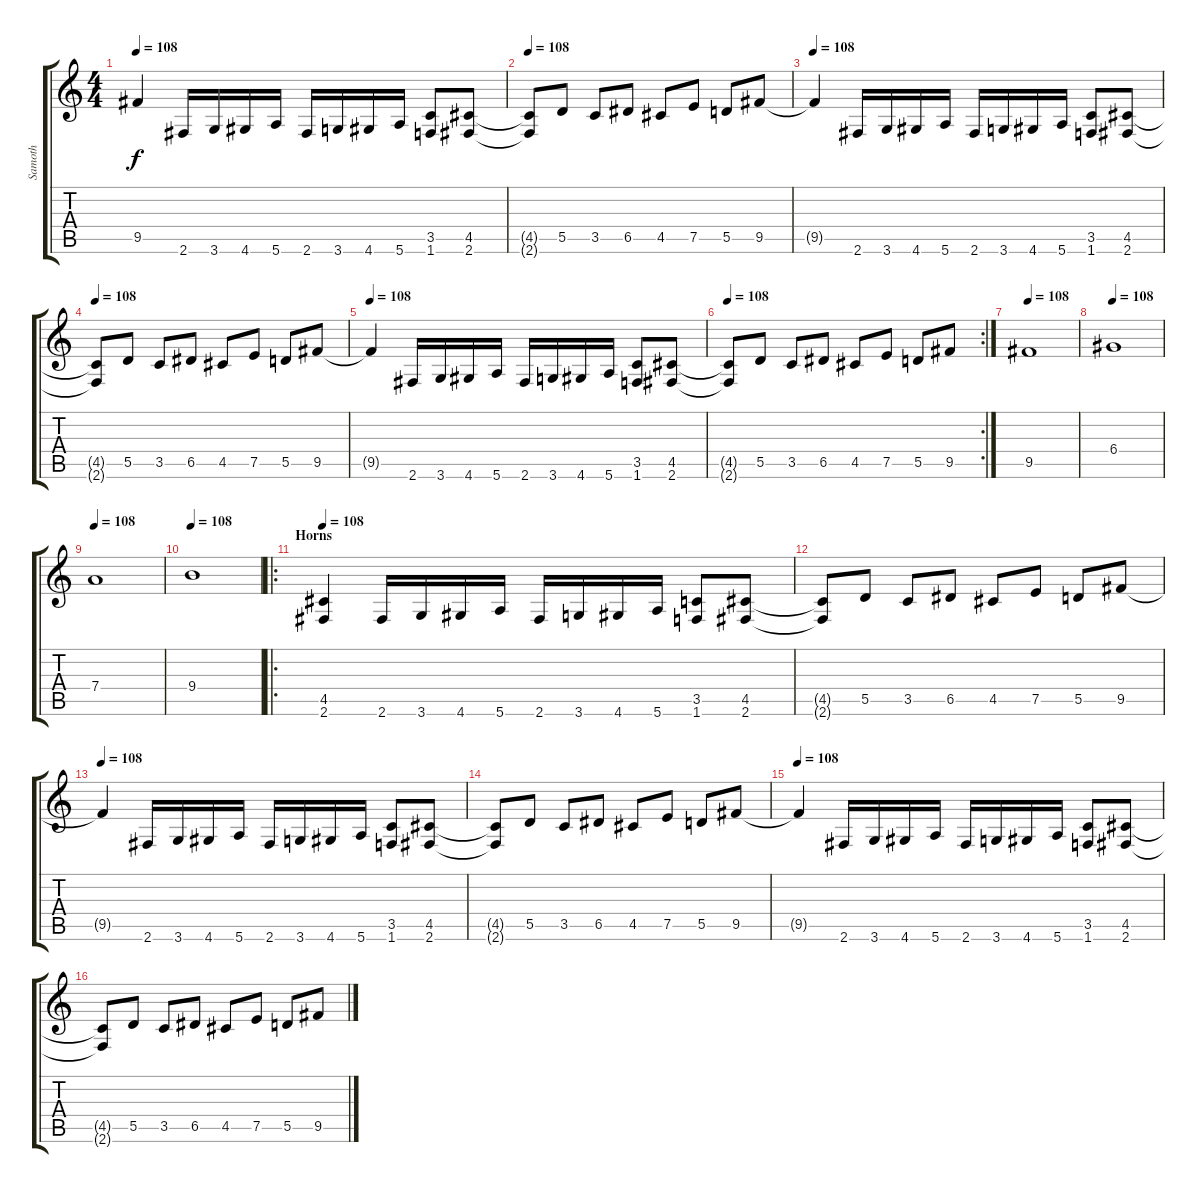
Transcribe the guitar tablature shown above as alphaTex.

\track ("Samoth" "Samoth") {instrument distortionguitar}
\staff {score tabs}
\tuning (E4 B3 G3 D3 A2 E2) {hide}
\ts (4 4)
\tempo 108
\clef g2
\ks c
9.5{t}.4{dy f} 2.6.16 3.6.16 4.6.16 5.6.16 2.6.16 3.6.16 4.6.16 5.6.16 (3.5 1.6).8 (4.5 2.6).8 |
\tempo 108
(4.5{t} 2.6{t}).8 5.5.8 3.5.8 6.5.8 4.5.8 7.5.8 5.5.8 9.5.8 |
\tempo 108
9.5{t}.4 2.6.16 3.6.16 4.6.16 5.6.16 2.6.16 3.6.16 4.6.16 5.6.16 (3.5 1.6).8 (4.5 2.6).8 |
\tempo 108
(4.5{t} 2.6{t}).8 5.5.8 3.5.8 6.5.8 4.5.8 7.5.8 5.5.8 9.5.8 |
\tempo 108
9.5{t}.4 2.6.16 3.6.16 4.6.16 5.6.16 2.6.16 3.6.16 4.6.16 5.6.16 (3.5 1.6).8 (4.5 2.6).8 |
\rc 2
\tempo 108
(4.5{t} 2.6{t}).8 5.5.8 3.5.8 6.5.8 4.5.8 7.5.8 5.5.8 9.5.8 |
\tempo 108
9.5.1 |
\tempo 108
6.4.1 |
\tempo 108
7.4.1 |
\tempo 108
9.4.1 |
\ro
\section ("" "Horns")
\tempo 108
(4.5 2.6).4 2.6.16 3.6.16 4.6.16 5.6.16 2.6.16 3.6.16 4.6.16 5.6.16 (3.5 1.6).8 (4.5 2.6).8 |
(4.5{t} 2.6{t}).8 5.5.8 3.5.8 6.5.8 4.5.8 7.5.8 5.5.8 9.5.8 |
\tempo 108
9.5{t}.4 2.6.16 3.6.16 4.6.16 5.6.16 2.6.16 3.6.16 4.6.16 5.6.16 (3.5 1.6).8 (4.5 2.6).8 |
(4.5{t} 2.6{t}).8 5.5.8 3.5.8 6.5.8 4.5.8 7.5.8 5.5.8 9.5.8 |
\tempo 108
9.5{t}.4 2.6.16 3.6.16 4.6.16 5.6.16 2.6.16 3.6.16 4.6.16 5.6.16 (3.5 1.6).8 (4.5 2.6).8 |
(4.5{t} 2.6{t}).8 5.5.8 3.5.8 6.5.8 4.5.8 7.5.8 5.5.8 9.5.8
